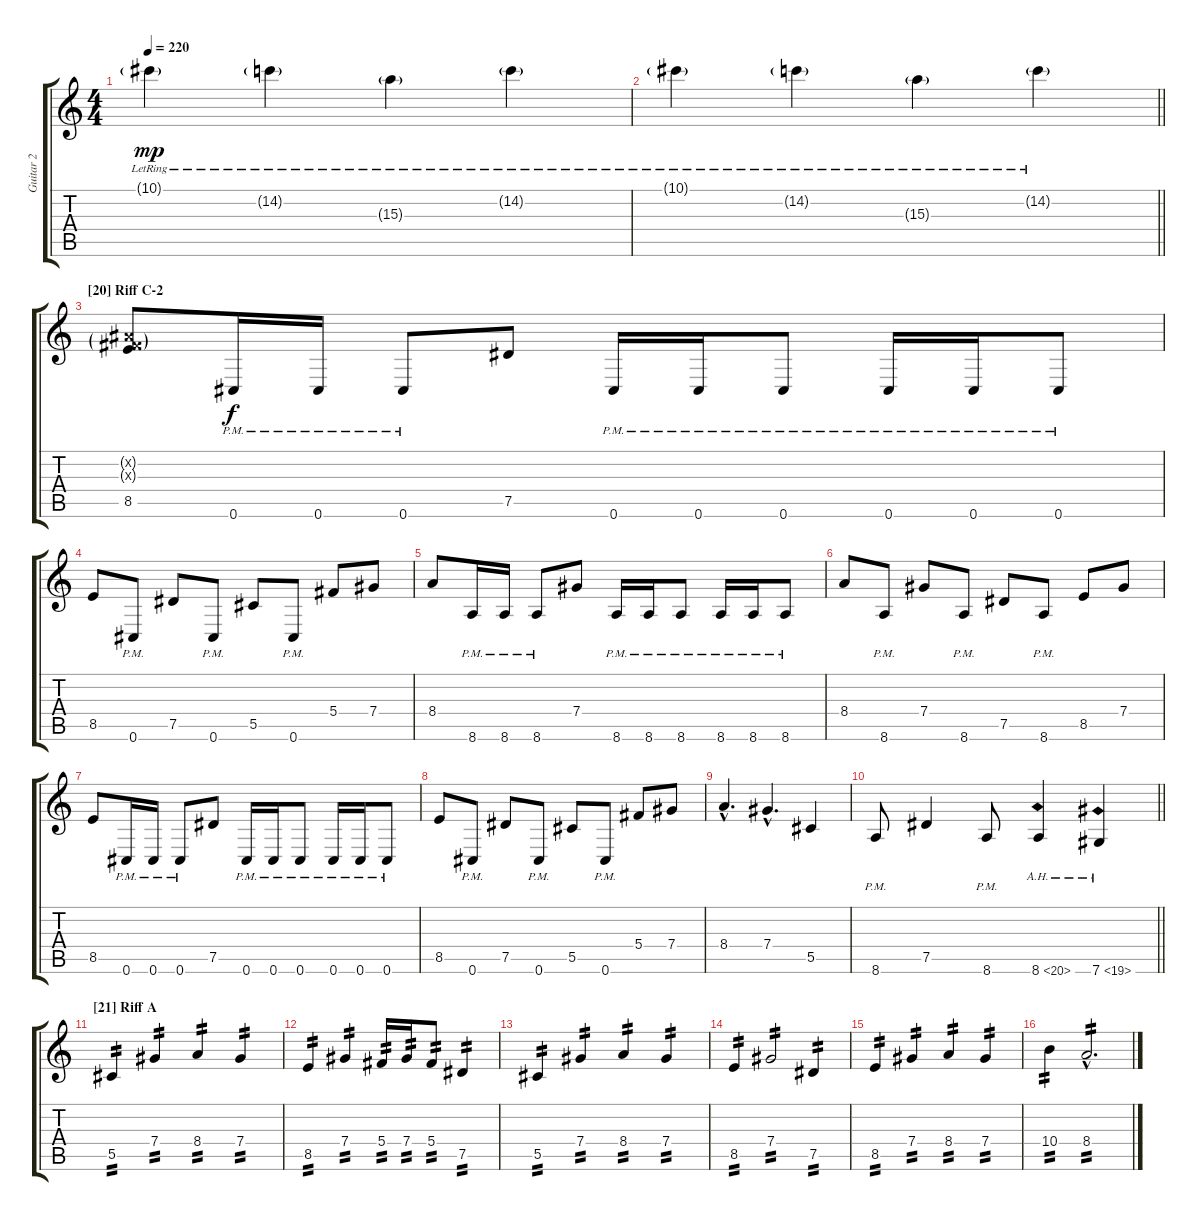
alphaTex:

\track ("Guitar 2" "Guitar 2") {instrument distortionguitar}
\staff {score tabs}
\tuning (Eb4 Bb3 Gb3 Db3 Ab2 Db2) {hide}
\ts (4 4)
\tempo 220
\clef g2
\ks c
10.1{g lr}.4{dy mp} 14.2{g lr}.4 15.3{g lr}.4 14.2{g lr}.4 |
\barLineRight lightlight
10.1{g lr}.4 14.2{g lr}.4 15.3{g lr}.4 14.2{g lr}.4 |
\section ("" "[20] Riff C-2")
(0.2{g x} 0.3{g x} 8.5).8 0.6{pm}.16{dy f} 0.6{pm}.16 0.6{pm}.8 7.5.8 0.6{pm}.16 0.6{pm}.16 0.6{pm}.8 0.6{pm}.16 0.6{pm}.16 0.6{pm}.8 |
8.5.8 0.6{pm}.8 7.5.8 0.6{pm}.8 5.5.8 0.6{pm}.8 5.4.8 7.4.8 |
8.4.8 8.6{pm}.16 8.6{pm}.16 8.6{pm}.8 7.4.8 8.6{pm}.16 8.6{pm}.16 8.6{pm}.8 8.6{pm}.16 8.6{pm}.16 8.6{pm}.8 |
8.4.8 8.6{pm}.8 7.4.8 8.6{pm}.8 7.5.8 8.6{pm}.8 8.5.8 7.4.8 |
8.5.8 0.6{pm}.16 0.6{pm}.16 0.6{pm}.8 7.5.8 0.6{pm}.16 0.6{pm}.16 0.6{pm}.8 0.6{pm}.16 0.6{pm}.16 0.6{pm}.8 |
8.5.8 0.6{pm}.8 7.5.8 0.6{pm}.8 5.5.8 0.6{pm}.8 5.4.8 7.4.8 |
8.4{hac}.4{d} 7.4{hac}.4{d} 5.5.4 |
\barLineRight lightlight
8.6{pm}.8 7.5.4 8.6{pm}.8 8.6{ah 12}.4 7.6{ah 12}.4 |
\section ("" "[21] Riff A")
5.5.4{tp 2} 7.4.4{tp 2} 8.4.4{tp 2} 7.4.4{tp 2} |
8.5.4{tp 2} 7.4.4{tp 2} 5.4.16{tp 2} 7.4.16{tp 2} 5.4.8{tp 2} 7.5.4{tp 2} |
5.5.4{tp 2} 7.4.4{tp 2} 8.4.4{tp 2} 7.4.4{tp 2} |
8.5.4{tp 2} 7.4.2{tp 2} 7.5.4{tp 2} |
8.5.4{tp 2} 7.4.4{tp 2} 8.4.4{tp 2} 7.4.4{tp 2} |
10.4.4{tp 2} 8.4{hac}.2{d tp 2}
